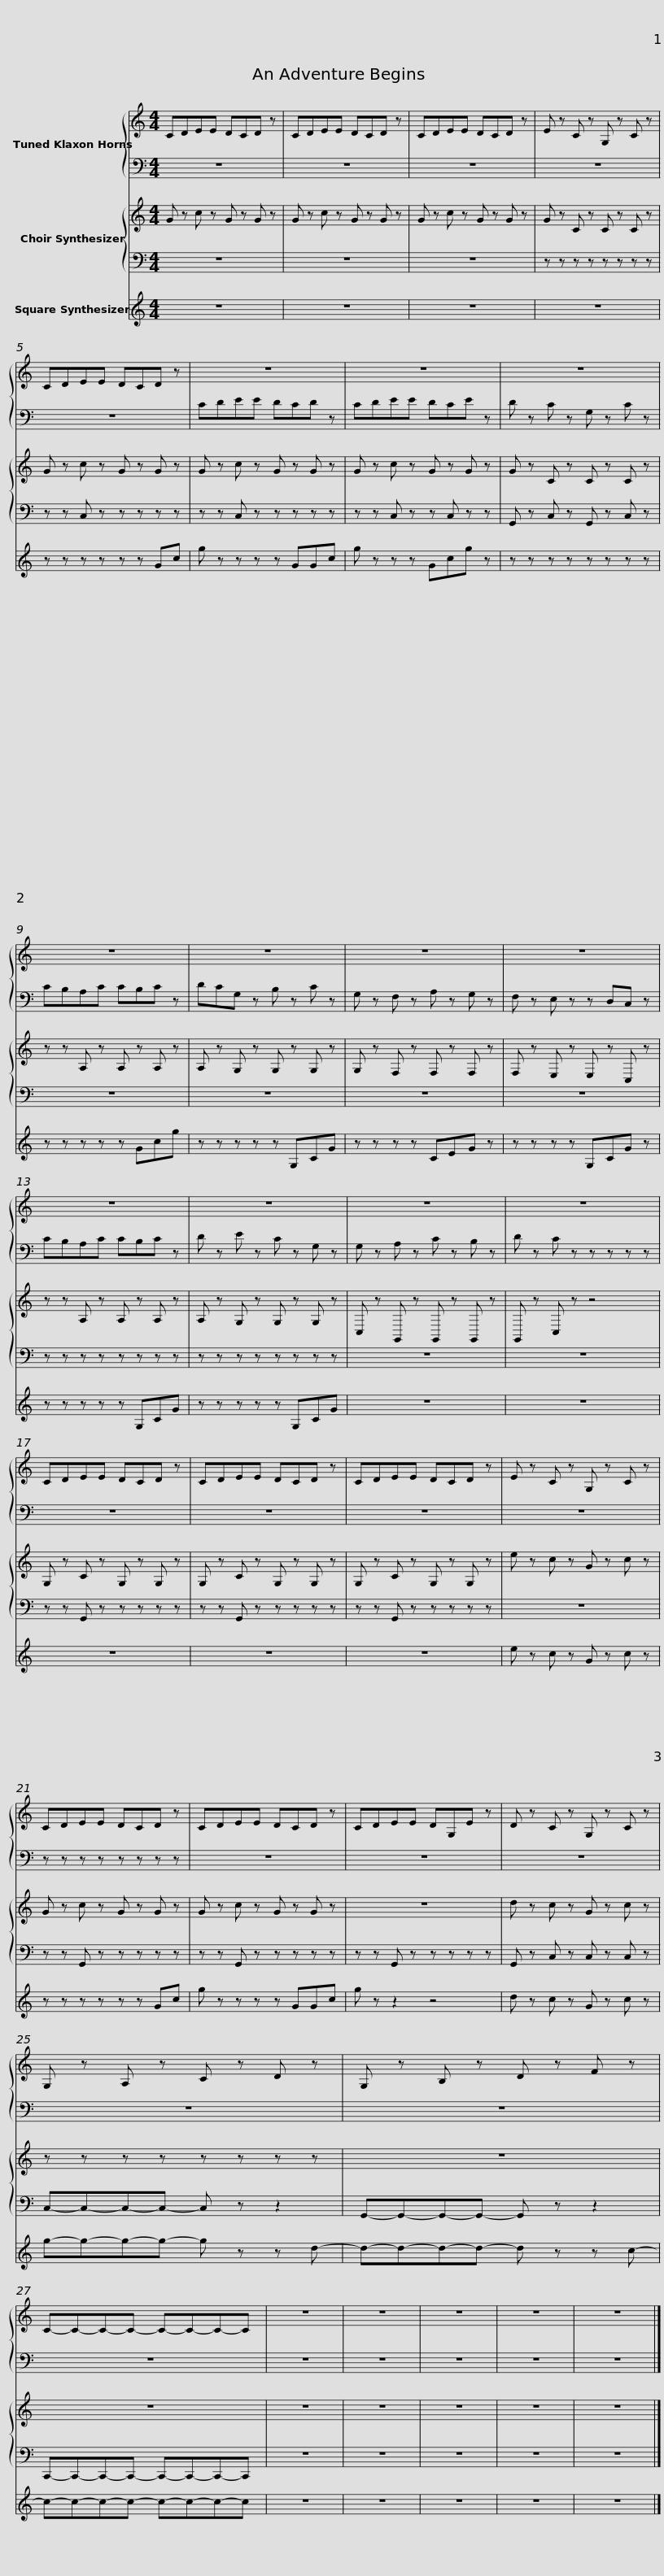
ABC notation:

X:1
%%score { 1 | 2 } { 3 | 4 } 5
L:1/8
M:4/4
I:linebreak $
K:C
V:1 treble
V:2 bass
V:3 treble
V:4 bass
V:5 treble
V:1
 CDEE DCD z | CDEE DCD z | CDEE DCD z |$ E z C z G, z C z | CDEE DCD z | %5
 z8 |$ z8 | z8 | z8 |$ z8 | %10
 z8 | z8 |$ z8 | z8 | z8 | %15
 z8 |$ CDEE DCD z | CDEE DCD z | CDEE DCD z |$ E z C z G, z C z | %20
 CDEE DCD z | CDEE DCD z | CDEE DG,E z |$ D z C z G, z C z | G, z A, z C z D z | %25
 G, z B, z D z F z |$ C-C-C-C- C-C-C-C | z8 | z8 | z8 | %30
 z8 | z8 |] %32
V:2
 z8 | z8 | z8 |$ z8 | z8 | %5
 CDEE DCD z |$ CDEE DCE z | D z C z G, z C z | CB,A,C CB,C z |$ DCG, z B, z C z | %10
 G, z F, z A, z G, z | F, z E, z z D,C, z |$ CB,A,C CB,C z | D z E z C z G, z | G, z A, z C z B, z | %15
 D z C z z z z z |$ z8 | z8 | z8 |$ z8 | %20
 z z z z z z z z | z8 | z8 |$ z8 | z8 | %25
 z8 |$ z8 | z8 | z8 | z8 | %30
 z8 | z8 |] %32
V:3
 G z c z G z G z | G z c z G z G z | G z c z G z G z |$ G z C z C z C z | G z c z G z G z | %5
 G z c z G z G z |$ G z c z G z G z | G z C z C z C z | z z A, z A, z A, z |$ A, z G, z G, z G, z | %10
 G, z F, z F, z F, z | F, z E, z E, z C, z |$ z z A, z A, z A, z | A, z G, z G, z G, z | C, z G,, z G,, z G,, z | %15
 G,, z C, z z4 |$ G, z C z G, z G, z | G, z C z G, z G, z | G, z C z G, z G, z |$ e z c z G z c z | %20
 G z c z G z G z | G z c z G z G z | z8 |$ d z c z G z c z | z z z z z z z z | %25
 z8 |$ z8 | z8 | z8 | z8 | %30
 z8 | z8 |] %32
V:4
 z8 | z8 | z8 |$ z z z z z z z z | z z C, z z z z z | %5
 z z C, z z z z z |$ z z C, z z C, z z | G,, z C, z G,, z C, z | z8 |$ z8 | %10
 z8 | z8 |$ z z z z z z z z | z z z z z z z z | z8 | %15
 z8 |$ z z G,, z z z z z | z z G,, z z z z z | z z G,, z z z z z |$ z8 | %20
 z z G,, z z z z z | z z G,, z z z z z | z z G,, z z z z z |$ G,, z C, z C, z C, z | C,-C,-C,-C,- C, z z2 | %25
 G,,-G,,-G,,-G,,- G,, z z2 |$ C,,-C,,-C,,-C,,- C,,-C,,-C,,-C,, | z8 | z8 | z8 | %30
 z8 | z8 |] %32
V:5
 z8 | z8 | z8 |$ z8 | z z z z z z Gc | %5
 g z z z z GGc |$ g z z z Gcg z | z z z z z z z z | z z z z z Gcg |$ z z z z z G,CG | %10
 z z z z CEG z | z z z z G,CG z |$ z z z z z G,CG | z z z z z G,CG | z8 | %15
 z8 |$ z8 | z8 | z8 |$ e z c z G z c z | %20
 z z z z z z Gc | g z z z z GGc | g z z2 z4 |$ d z c z G z c z | g-g-g-g- g z z d- | %25
 d-d-d-d- d z z c- |$ c-c-c-c- c-c-c-c | z8 | z8 | z8 | %30
 z8 | z8 |] %32
